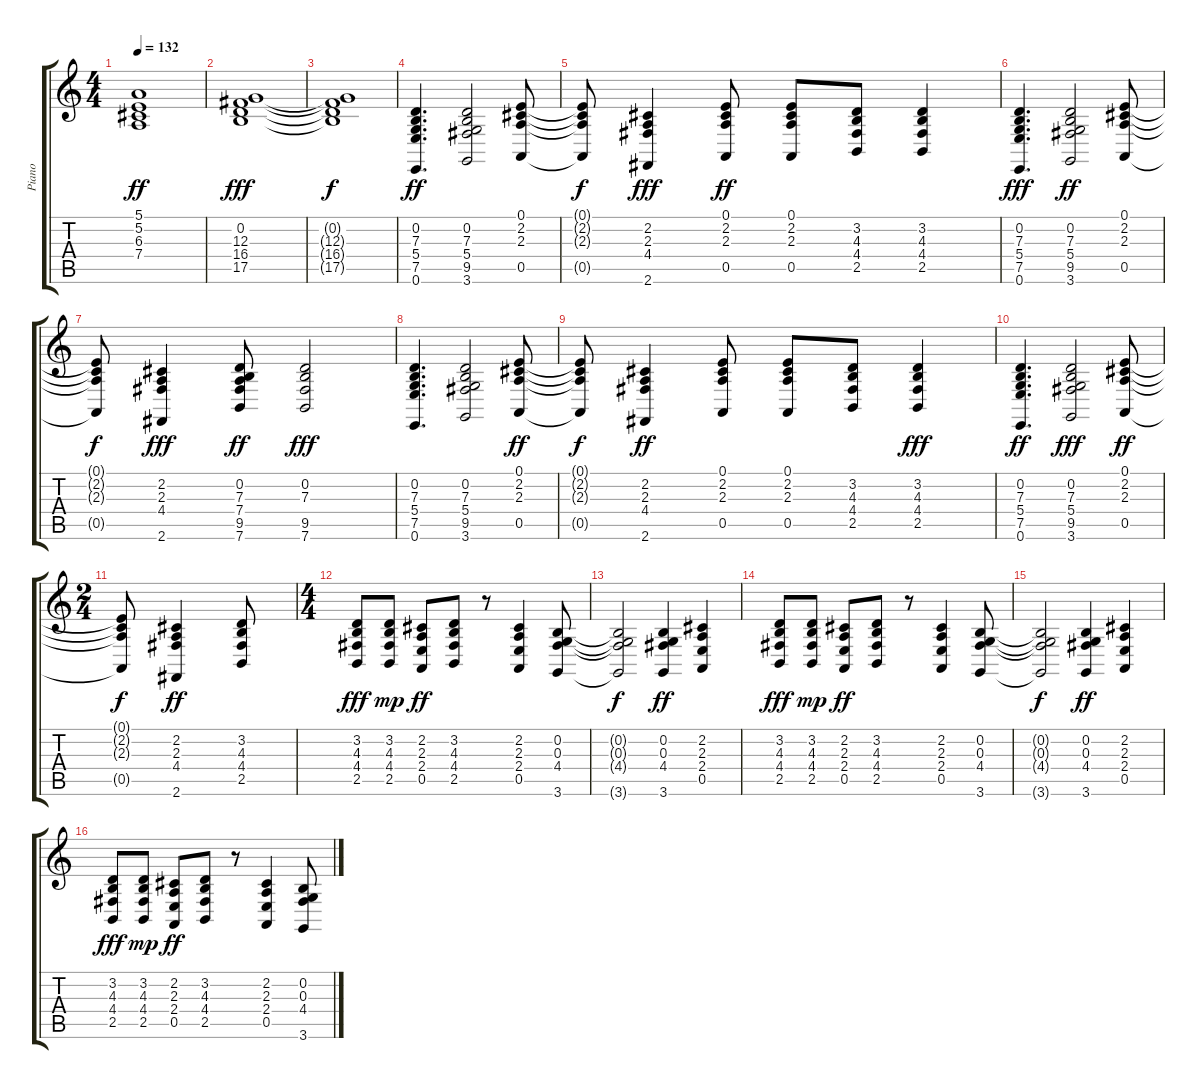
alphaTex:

\track ("Piano" "Piano") {instrument acousticgrandpiano}
\staff {score tabs}
\tuning (E4 B3 G3 D3 A2 E2) {hide}
\ts (4 4)
\tempo 132
\clef g2
\ks c
(5.1 5.2 6.3 7.4).1{dy ff} |
(0.2 12.3 16.4 17.5).1{dy fff} |
(0.2{t} 12.3{t} 16.4{t} 17.5{t}).1{dy f} |
(0.2 7.3 5.4 7.5 0.6).4{d dy ff} (0.2 7.3 5.4 9.5 3.6).2 (0.1 2.2 2.3 0.5).8 |
(0.1{t} 2.2{t} 2.3{t} 0.5{t}).8{dy f} (2.2 2.3 4.4 2.6).4{dy fff} (0.1 2.2 2.3 0.5).8{dy ff} (0.1 2.2 2.3 0.5).8 (3.2 4.3 4.4 2.5).8 (3.2 4.3 4.4 2.5).4 |
(0.2 7.3 5.4 7.5 0.6).4{d dy fff} (0.2 7.3 5.4 9.5 3.6).2{dy ff} (0.1 2.2 2.3 0.5).8 |
(0.1{t} 2.2{t} 2.3{t} 0.5{t}).8{dy f} (2.2 2.3 4.4 2.6).4{dy fff} (0.2 7.3 7.4 9.5 7.6).8{dy ff} (0.2 7.3 9.5 7.6).2{dy fff} |
(0.2 7.3 5.4 7.5 0.6).4{d} (0.2 7.3 5.4 9.5 3.6).2 (0.1 2.2 2.3 0.5).8{dy ff} |
(0.1{t} 2.2{t} 2.3{t} 0.5{t}).8{dy f} (2.2 2.3 4.4 2.6).4{dy ff} (0.1 2.2 2.3 0.5).8 (0.1 2.2 2.3 0.5).8 (3.2 4.3 4.4 2.5).8 (3.2 4.3 4.4 2.5).4{dy fff} |
(0.2 7.3 5.4 7.5 0.6).4{d dy ff} (0.2 7.3 5.4 9.5 3.6).2{dy fff} (0.1 2.2 2.3 0.5).8{dy ff} |
\ts (2 4)
(0.1{t} 2.2{t} 2.3{t} 0.5{t}).8{dy f} (2.2 2.3 4.4 2.6).4{dy ff} (3.2 4.3 4.4 2.5).8 |
\ts (4 4)
(3.2 4.3 4.4 2.5).8{dy fff} (3.2 4.3 4.4 2.5).8{dy mp} (2.2 2.3 2.4 0.5).8{dy ff} (3.2 4.3 4.4 2.5).8 r.8 (2.2 2.3 2.4 0.5).4 (0.2 0.3 4.4 3.6).8 |
(0.2{t} 0.3{t} 4.4{t} 3.6{t}).2{dy f} (0.2 0.3 4.4 3.6).4{dy ff} (2.2 2.3 2.4 0.5).4 |
(3.2 4.3 4.4 2.5).8{dy fff} (3.2 4.3 4.4 2.5).8{dy mp} (2.2 2.3 2.4 0.5).8{dy ff} (3.2 4.3 4.4 2.5).8 r.8 (2.2 2.3 2.4 0.5).4 (0.2 0.3 4.4 3.6).8 |
(0.2{t} 0.3{t} 4.4{t} 3.6{t}).2{dy f} (0.2 0.3 4.4 3.6).4{dy ff} (2.2 2.3 2.4 0.5).4 |
(3.2 4.3 4.4 2.5).8{dy fff} (3.2 4.3 4.4 2.5).8{dy mp} (2.2 2.3 2.4 0.5).8{dy ff} (3.2 4.3 4.4 2.5).8 r.8 (2.2 2.3 2.4 0.5).4 (0.2 0.3 4.4 3.6).8
